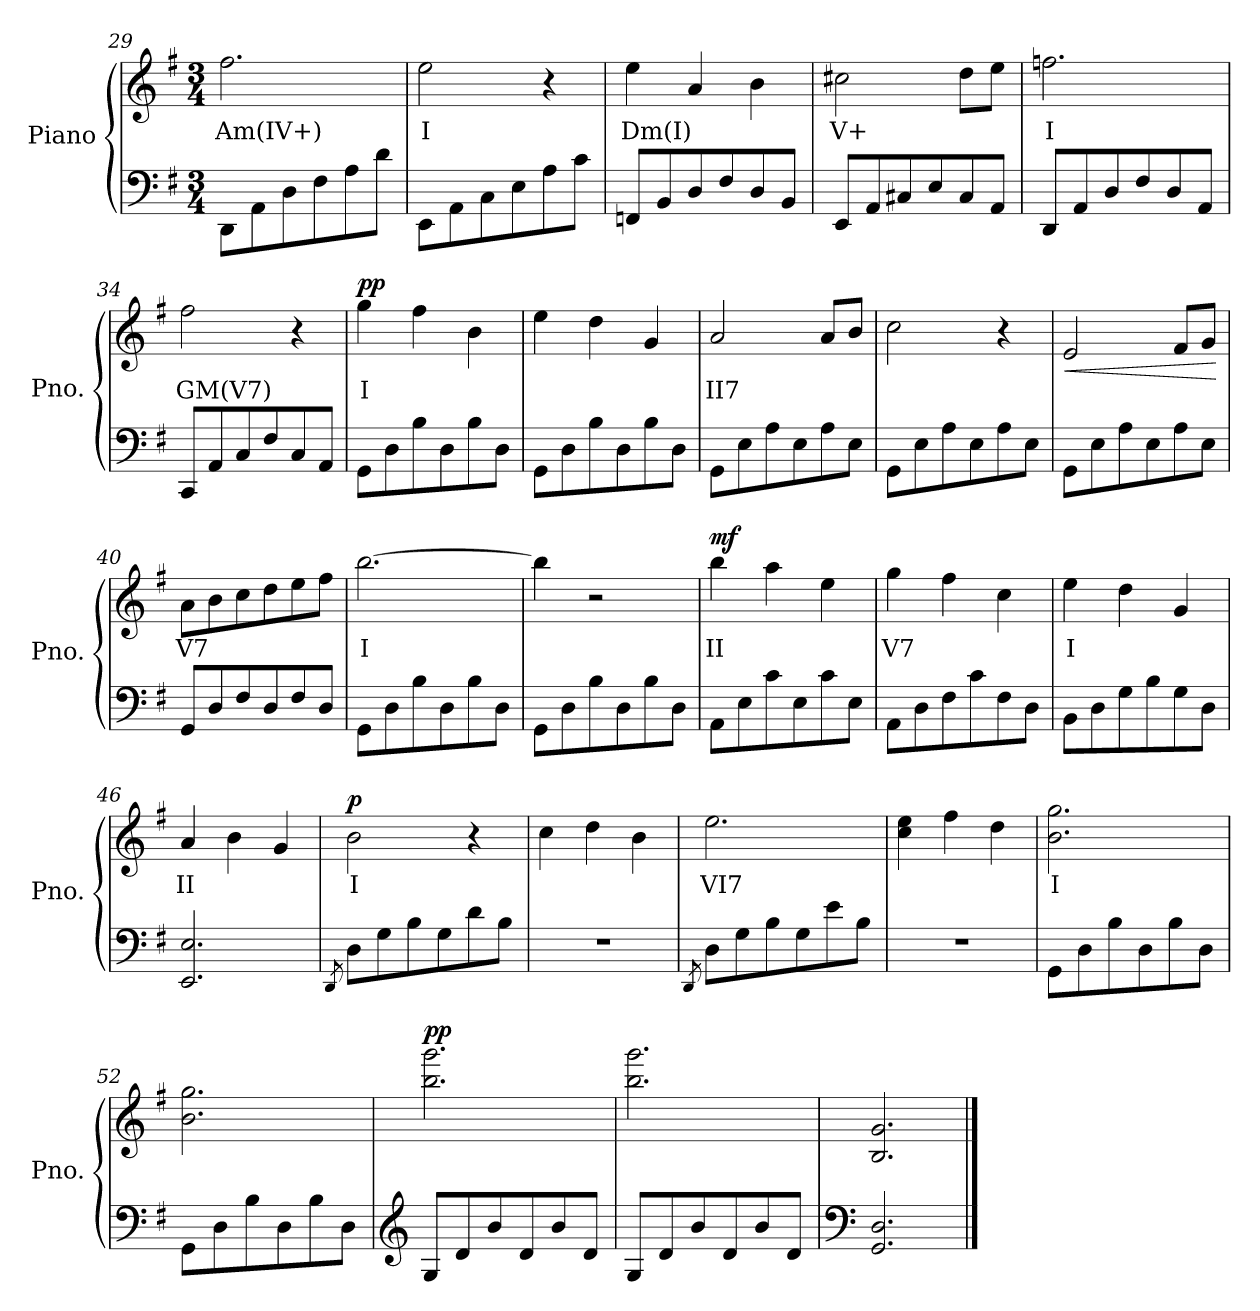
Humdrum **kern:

**kern	**kern	**text	**dynam
*part1	*part1	*part1	*part1
*staff2	*staff1	*staff1	*staff1/2
*I"Piano	*	*	*
*I'Pno.	*	*	*
*clefF4	*clefG2	*	*
*k[f#]	*k[f#]	*	*
*M3/4	*M3/4	*	*
=29	=29	=29	=29
!	!	!LO:LY:b	!
8DD\L	2.ff#\	Am(IV+)	.
8AA\	.	.	.
8D\	.	.	.
8F#\	.	.	.
8A\	.	.	.
8d\J	.	.	.
!!LO:PB:g=z
=30	=30	=30	=30
!	!	!LO:LY:b	!
8EE\L	2ee\	I	.
8AA\	.	.	.
8C\	.	.	.
8E\	.	.	.
8A\	4r	.	.
8c\J	.	.	.
=31	=31	=31	=31
!	!	!LO:LY:b	!
8FFn/L	4ee\	Dm(I)	.
8BB/	.	.	.
8D/	4a/	.	.
8F#/	.	.	.
8D/	4b\	.	.
8BB/J	.	.	.
=32	=32	=32	=32
!	!	!LO:LY:b	!
8EE/L	2cc#X\	V+	.
8AA/	.	.	.
8C#X/	.	.	.
8E/	.	.	.
8C#/	8dd\L	.	.
8AA/J	8ee\J	.	.
=33	=33	=33	=33
!	!	!LO:LY:b	!
8DD/L	2.ffn\	I	.
8AA/	.	.	.
8D/	.	.	.
8F#/	.	.	.
8D/	.	.	.
8AA/J	.	.	.
=34	=34	=34	=34
!	!	!LO:LY:b	!
8CC/L	2ff#\	GM(V7)	.
8AA/	.	.	.
8C/	.	.	.
8F#/	.	.	.
8C/	4r	.	.
8AA/J	.	.	.
!!LO:LB:g=z
=35	=35	=35	=35
!	!	!LO:LY:b	!LO:DY:b
8GG\L	4gg\	I	pp
8D\	.	.	.
8B\	4ff#\	.	.
8D\	.	.	.
8B\	4b\	.	.
8D\J	.	.	.
=36	=36	=36	=36
8GG\L	4ee\	.	.
8D\	.	.	.
8B\	4dd\	.	.
8D\	.	.	.
8B\	4g/	.	.
8D\J	.	.	.
=37	=37	=37	=37
!	!	!LO:LY:b	!
8GG\L	2a/	II7	.
8E\	.	.	.
8A\	.	.	.
8E\	.	.	.
8A\	8a/L	.	.
8E\J	8b/J	.	.
=38	=38	=38	=38
8GG\L	2cc\	.	.
8E\	.	.	.
8A\	.	.	.
8E\	.	.	.
8A\	4r	.	.
8E\J	.	.	.
=39	=39	=39	=39
!	!	!	!LO:HP:b
8GG\L	2e/	.	<
8E\	.	.	.
8A\	.	.	.
8E\	.	.	.
8A\	8f#/L	.	.
8E\J	8g/J	.	.
.	.	.	[
=40	=40	=40	=40
!	!	!LO:LY:b	!
8GG/L	8a\L	V7	.
8D/	8b\	.	.
8F#/	8cc\	.	.
8D/	8dd\	.	.
8F#/	8ee\	.	.
8D/J	8ff#\J	.	.
=41	=41	=41	=41
!	!	!LO:LY:b	!
8GG\L	[2.bb\	I	.
8D\	.	.	.
8B\	.	.	.
8D\	.	.	.
8B\	.	.	.
8D\J	.	.	.
!!LO:LB:g=z
=42	=42	=42	=42
8GG\L	4bb\]	.	.
8D\	.	.	.
8B\	2r	.	.
8D\	.	.	.
8B\	.	.	.
8D\J	.	.	.
=43	=43	=43	=43
!	!	!LO:LY:b	!LO:DY:b
8AA\L	4bb\	II	mf
8E\	.	.	.
8c\	4aa\	.	.
8E\	.	.	.
8c\	4ee\	.	.
8E\J	.	.	.
=44	=44	=44	=44
!	!	!LO:LY:b	!
8AA\L	4gg\	V7	.
8D\	.	.	.
8F#\	4ff#\	.	.
8c\	.	.	.
8F#\	4cc\	.	.
8D\J	.	.	.
=45	=45	=45	=45
!	!	!LO:LY:b	!
8BB\L	4ee\	I	.
8D\	.	.	.
8G\	4dd\	.	.
8B\	.	.	.
8G\	4g/	.	.
8D\J	.	.	.
=46	=46	=46	=46
!	!	!LO:LY:b	!
2.EE/ 2.E/	4a/	II	.
.	4b\	.	.
.	4g/	.	.
=47	=47	=47	=47
8qDD/	.	.	.
!	!	!LO:LY:b	!LO:DY:b
8D\L	2b\	I	p
8G\	.	.	.
8B\	.	.	.
8G\	.	.	.
8d\	4r	.	.
8B\J	.	.	.
=48	=48	=48	=48
2.r	4cc\	.	.
.	4dd\	.	.
.	4b\	.	.
!!LO:LB:g=z
=49	=49	=49	=49
8qDD/	.	.	.
!	!	!LO:LY:b	!
8D\L	2.ee\	VI7	.
8G\	.	.	.
8B\	.	.	.
8G\	.	.	.
8e\	.	.	.
8B\J	.	.	.
=50	=50	=50	=50
2.r	4cc\ 4ee\	.	.
.	4ff#\	.	.
.	4dd\	.	.
=51	=51	=51	=51
!	!	!LO:LY:b	!
8GG\L	2.b\ 2.gg\	I	.
8D\	.	.	.
8B\	.	.	.
8D\	.	.	.
8B\	.	.	.
8D\J	.	.	.
=52	=52	=52	=52
8GG\L	2.b\ 2.gg\	.	.
8D\	.	.	.
8B\	.	.	.
8D\	.	.	.
8B\	.	.	.
8D\J	.	.	.
=53	=53	=53	=53
*clefG2	*	*	*
!	!	!	!LO:DY:b
8G/L	2.bb\ 2.ggg\	.	pp
8d/	.	.	.
8b/	.	.	.
8d/	.	.	.
8b/	.	.	.
8d/J	.	.	.
=54	=54	=54	=54
8G/L	2.bb\ 2.ggg\	.	.
8d/	.	.	.
8b/	.	.	.
8d/	.	.	.
8b/	.	.	.
8d/J	.	.	.
=55	=55	=55	=55
*clefF4	*	*	*
2.GG/ 2.D/	2.B/ 2.g/	.	.
==	==	==	==
*-	*-	*-	*-
